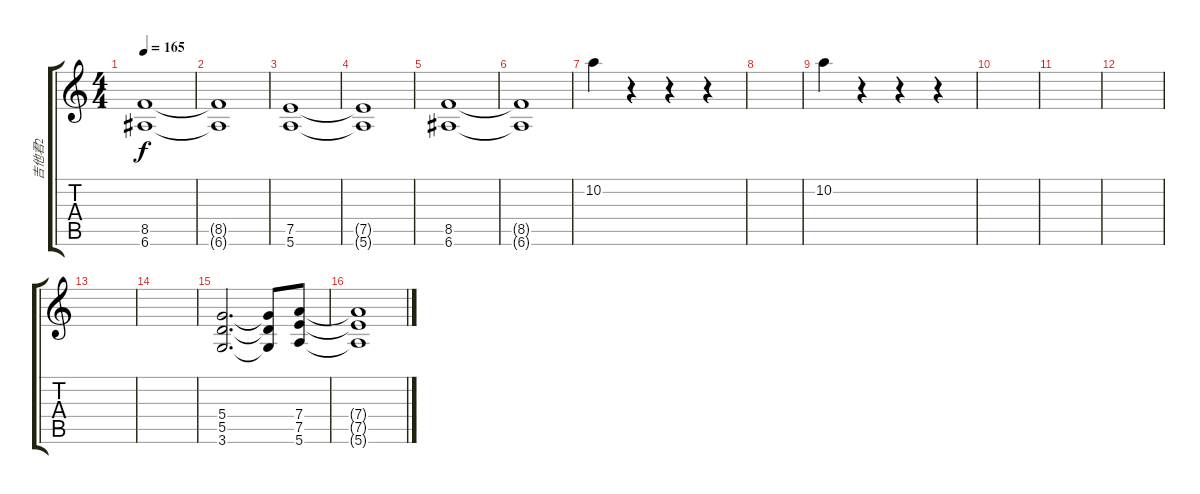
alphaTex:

\track ("吉他君2" "吉他君2") {instrument acousticguitarsteel}
\staff {score tabs}
\tuning (E4 B3 G3 D3 A2 E2) {hide}
\ts (4 4)
\tempo 165
\clef g2
\ks c
(8.5 6.6).1{dy f} |
(8.5{t} 6.6{t}).1 |
(7.5 5.6).1 |
(7.5{t} 5.6{t}).1 |
(8.5 6.6).1 |
(8.5{t} 6.6{t}).1 |
10.2.4 r.4 r.4 r.4 |
|
10.2.4 r.4 r.4 r.4 |
|
|
|
|
|
(5.4 5.5 3.6).2{d} (5.4{t} 5.5{t} 3.6{t}).8 (7.4 7.5 5.6).8 |
(7.4{t} 7.5{t} 5.6{t}).1
